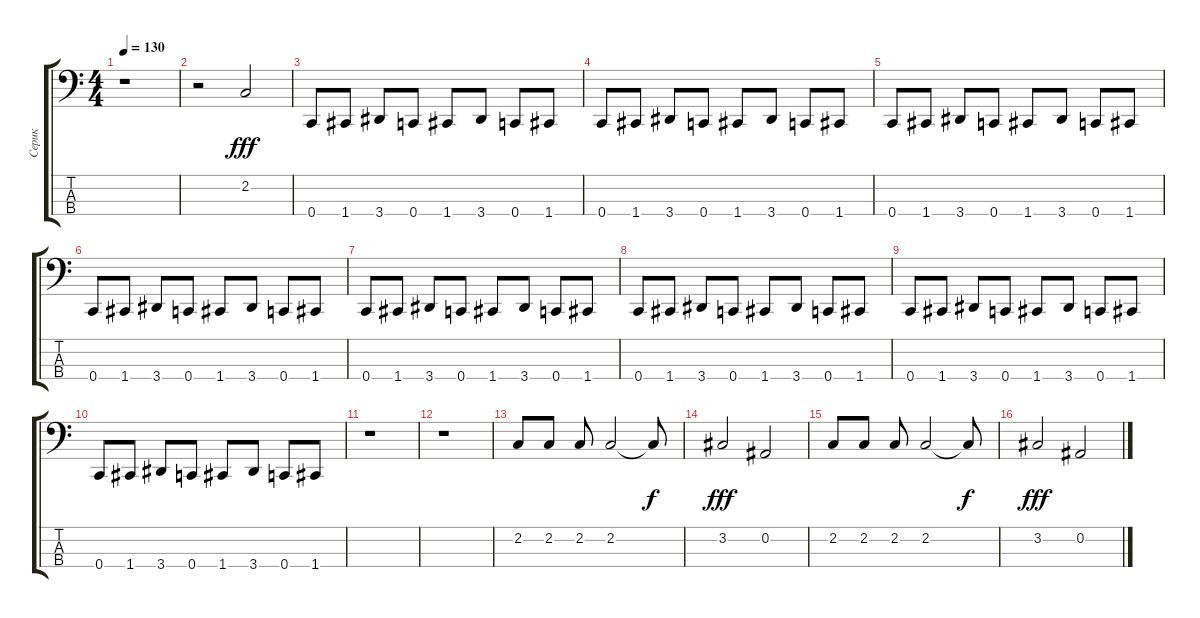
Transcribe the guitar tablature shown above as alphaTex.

\track ("Серик" "Серик") {instrument electricbassfinger}
\staff {score tabs}
\tuning (Eb2 Bb1 F1 C1) {hide}
\ts (4 4)
\tempo 130
\clef f4
\ks c
r.1{dy f} |
r.2 2.2.2{dy fff} |
0.4.8 1.4.8 3.4.8 0.4.8 1.4.8 3.4.8 0.4.8 1.4.8 |
0.4.8 1.4.8 3.4.8 0.4.8 1.4.8 3.4.8 0.4.8 1.4.8 |
0.4.8 1.4.8 3.4.8 0.4.8 1.4.8 3.4.8 0.4.8 1.4.8 |
0.4.8 1.4.8 3.4.8 0.4.8 1.4.8 3.4.8 0.4.8 1.4.8 |
0.4.8 1.4.8 3.4.8 0.4.8 1.4.8 3.4.8 0.4.8 1.4.8 |
0.4.8 1.4.8 3.4.8 0.4.8 1.4.8 3.4.8 0.4.8 1.4.8 |
0.4.8 1.4.8 3.4.8 0.4.8 1.4.8 3.4.8 0.4.8 1.4.8 |
0.4.8 1.4.8 3.4.8 0.4.8 1.4.8 3.4.8 0.4.8 1.4.8 |
r.1 |
r.1 |
2.2.8 2.2.8 2.2.8 2.2.2 2.2{t}.8{dy f} |
3.2.2{dy fff} 0.2.2 |
2.2.8 2.2.8 2.2.8 2.2.2 2.2{t}.8{dy f} |
3.2.2{dy fff} 0.2.2
